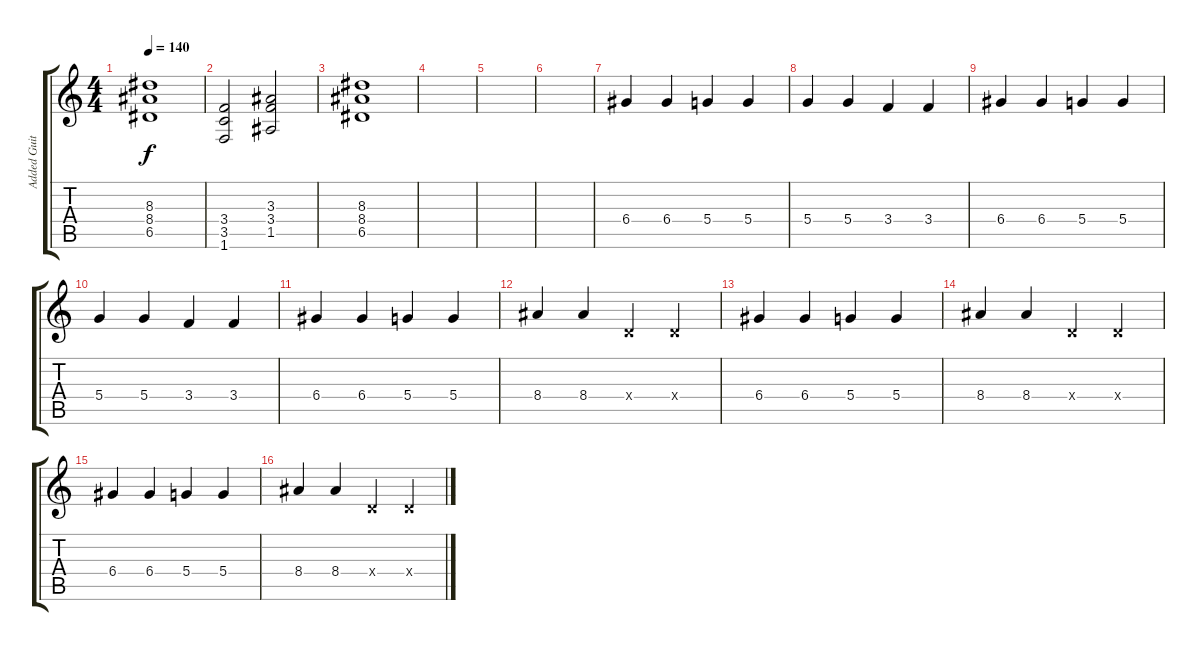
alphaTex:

\track ("Added Guitar" "Added Guit") {instrument acousticguitarnylon}
\staff {score tabs}
\tuning (E4 B3 G3 D3 A2 E2) {hide}
\ts (4 4)
\tempo 140
\clef g2
\ks c
(8.3 8.4 6.5).1{dy f} |
(3.4 3.5 1.6).2 (3.3 3.4 1.5).2 |
(8.3 8.4 6.5).1 |
|
|
|
6.4.4 6.4.4 5.4.4 5.4.4 |
5.4.4 5.4.4 3.4.4 3.4.4 |
6.4.4 6.4.4 5.4.4 5.4.4 |
5.4.4 5.4.4 3.4.4 3.4.4 |
6.4.4 6.4.4 5.4.4 5.4.4 |
8.4.4 8.4.4 0.4{x}.4 0.4{x}.4 |
6.4.4 6.4.4 5.4.4 5.4.4 |
8.4.4 8.4.4 0.4{x}.4 0.4{x}.4 |
6.4.4 6.4.4 5.4.4 5.4.4 |
8.4.4 8.4.4 0.4{x}.4 0.4{x}.4
